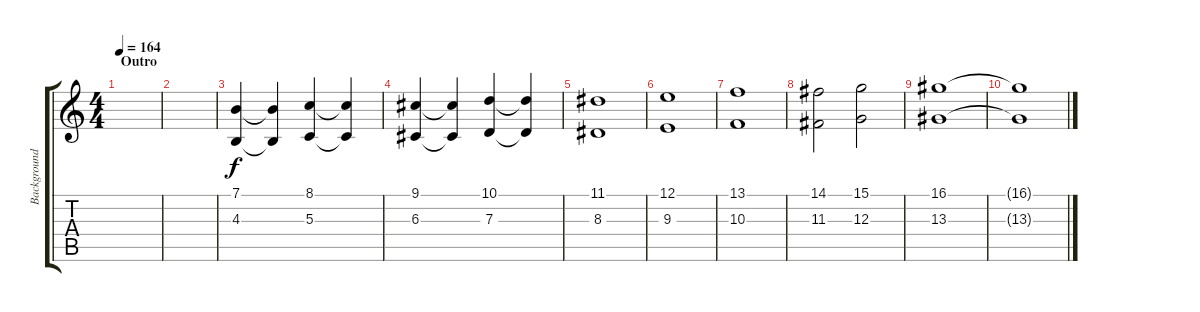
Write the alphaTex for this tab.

\track ("Background Voices" "Background") {instrument choiraahs}
\staff {score tabs}
\tuning (E4 B3 G3 D3 A2 E2) {hide}
\ts (4 4)
\section ("" "Outro")
\tempo 164
\clef g2
\ks c
|
|
(7.1 4.3).4 (7.1{t} 4.3{t}).4 (8.1 5.3).4 (8.1{t} 5.3{t}).4 |
(9.1 6.3).4 (9.1{t} 6.3{t}).4 (10.1 7.3).4 (10.1{t} 7.3{t}).4 |
(11.1 8.3).1 |
(12.1 9.3).1 |
(13.1 10.3).1 |
(14.1 11.3).2 (15.1 12.3).2 |
(16.1 13.3).1{volume 0} |
(16.1{t} 13.3{t}).1
